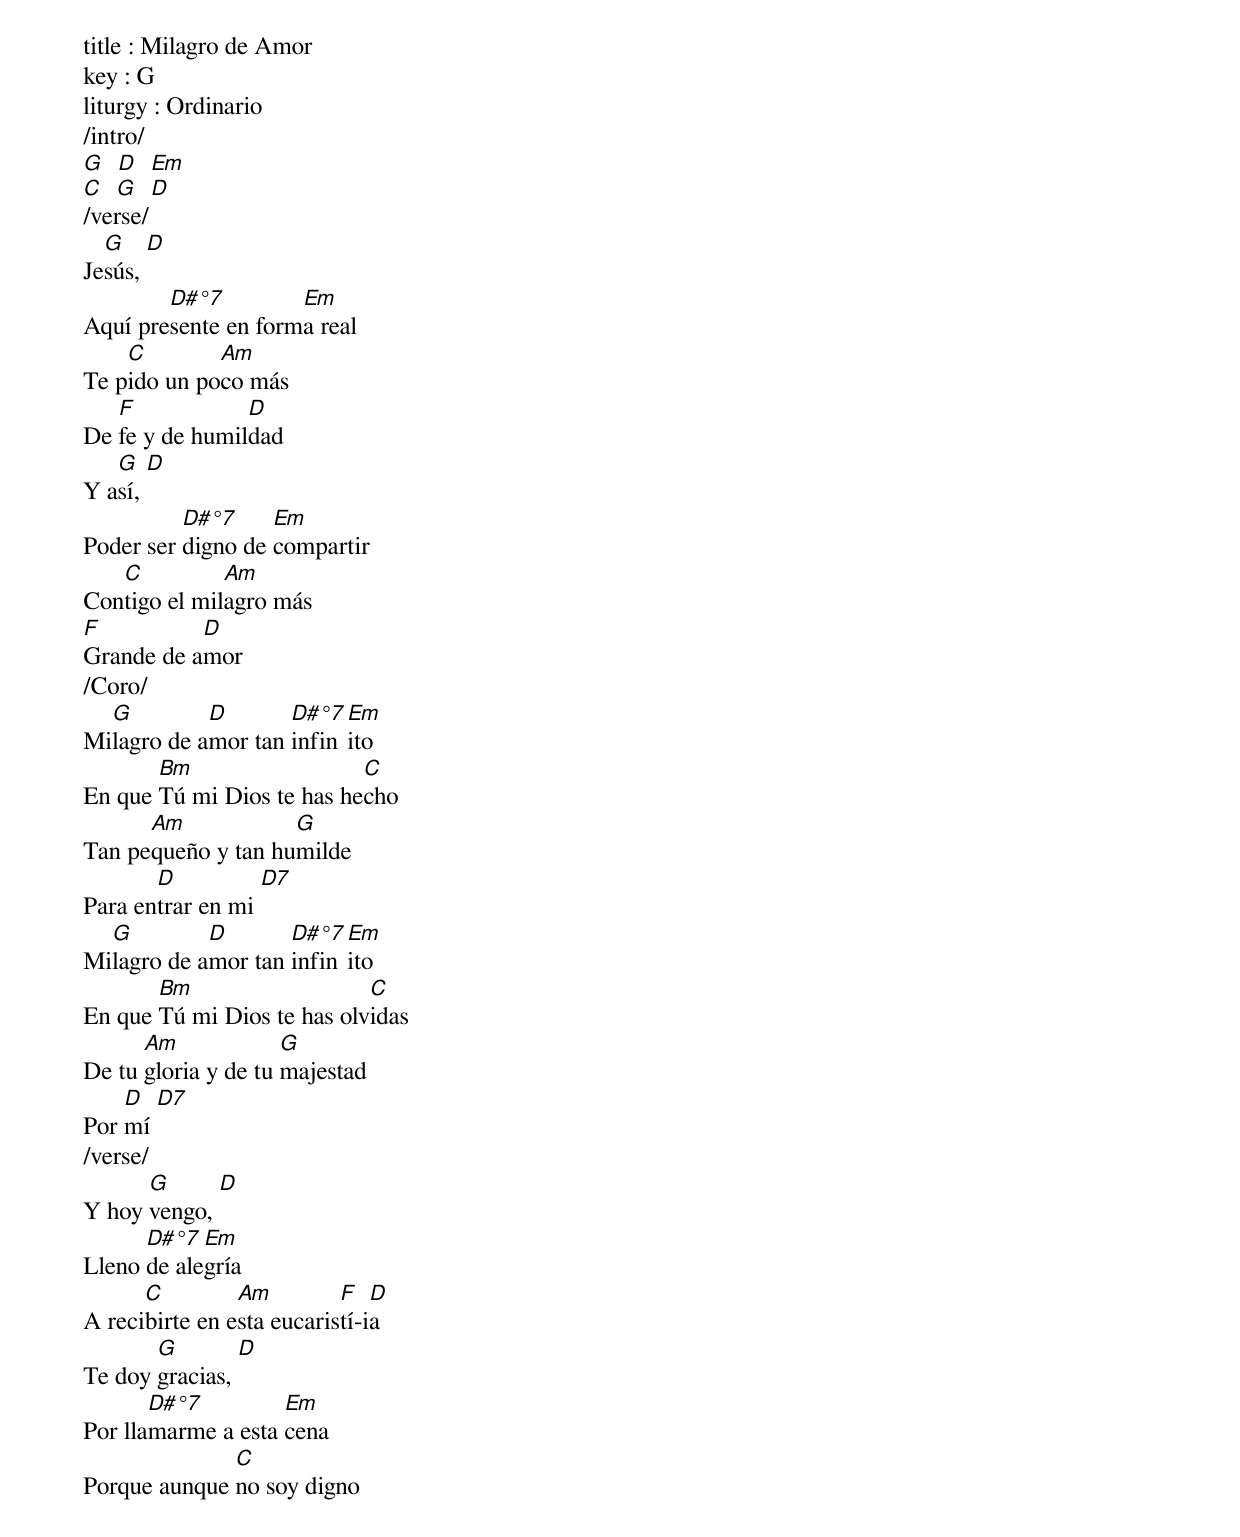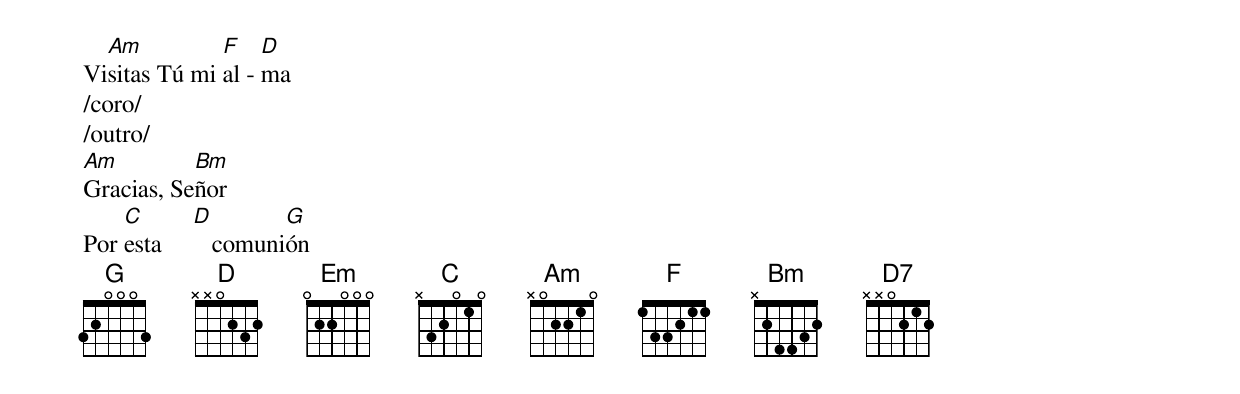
title : Milagro de Amor
key : G
liturgy : Ordinario
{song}
/intro/
[G]  [D]  [Em]
[C]  [G]  [D]
/verse/
Je[G]sús, [D]
Aquí pre[D#°7]sente en form[Em]a real
Te p[C]ido un po[Am]co más
De [F]fe y de humil[D]dad
Y a[G]sí, [D]
Poder ser [D#°7]digno de [Em]compartir
Con[C]tigo el mil[Am]agro más
[F]Grande de a[D]mor
/Coro/
Mi[G]lagro de a[D]mor tan [D#°7]infin[Em]ito
En que [Bm]Tú mi Dios te has he[C]cho
Tan pe[Am]queño y tan hu[G]milde
Para en[D]trar en mi [D7]
Mi[G]lagro de a[D]mor tan [D#°7]infin[Em]ito
En que [Bm]Tú mi Dios te has olv[C]idas
De tu [Am]gloria y de tu [G]majestad
Por [D]mí [D7]
/verse/
Y hoy [G]vengo, [D]
Lleno [D#°7]de ale[Em]gría
A reci[C]birte en e[Am]sta eucaris[F]tí-i[D]a
Te doy [G]gracias, [D]
Por lla[D#°7]marme a esta [Em]cena
Porque aunque [C]no soy digno
Vi[Am]sitas Tú mi [F]al - [D]ma
/coro/
/outro/
[Am]Gracias, Se[Bm]ñor
Por [C]esta     [D]   comuni[G]ón
